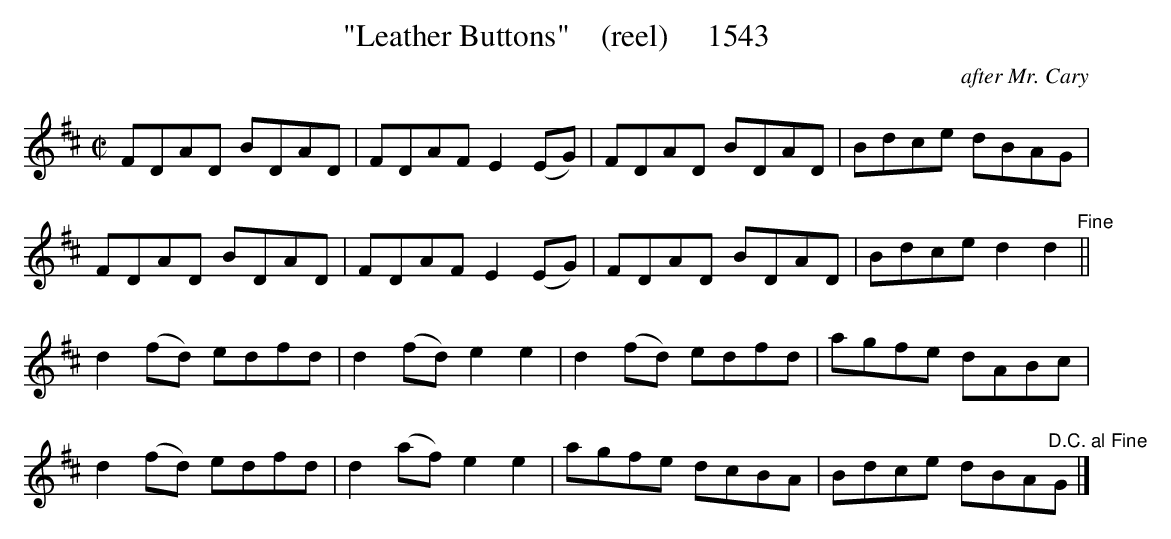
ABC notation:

X:1
T:"Leather Buttons"    (reel)     1543
C:after Mr. Cary
BRENNAN July 2003 (HTTP://WWW.SOSYOURMOM.COM)
M:C|
L:1/8
K:D
FDAD BDAD|FDAF E2(EG)|FDAD BDAD|Bdce dBAG|
FDAD BDAD|FDAF E2(EG)|FDAD BDAD|Bdce d2d2"^Fine"||
d2(fd) edfd|d2(fd) e2e2|d2(fd) edfd|agfe dABc|
d2(fd) edfd|d2(af) e2e2|agfe dcBA|Bdce dBA"^D.C. al Fine"G|]
